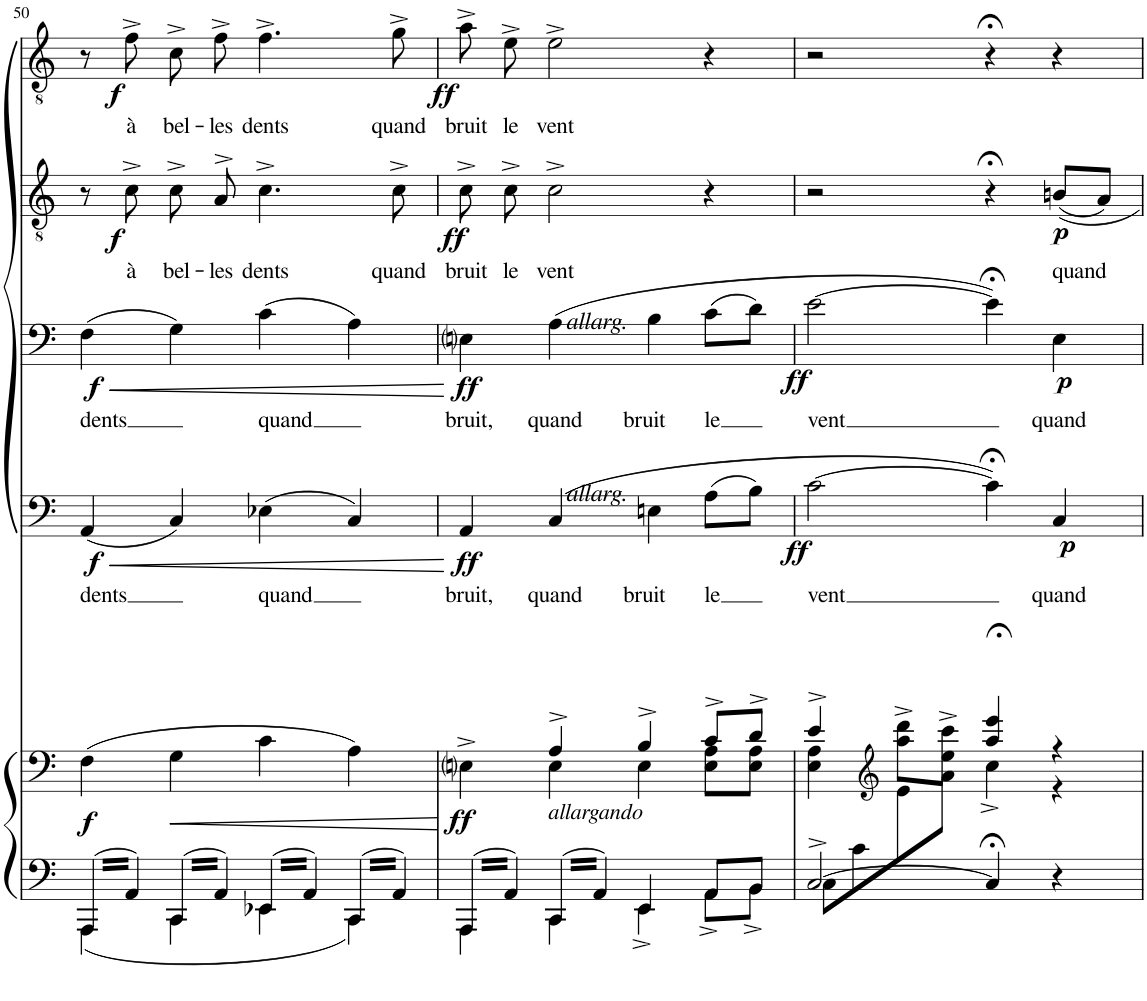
**kern	**kern	**dynam	**kern	**text	**dynam	**kern	**text	**dynam	**kern	**text	**dynam	**kern	**text	**dynam
*part5	*part5	*part5	*part4	*part4	*part4	*part3	*part3	*part3	*part2	*part2	*part2	*part1	*part1	*part1
*staff6	*staff5	*staff5/6	*staff4	*staff4	*staff4	*staff3	*staff3	*staff3	*staff2	*staff2	*staff2	*staff1	*staff1	*staff1
*I"Piano	*	*	*I"Basse II	*	*	*I"Basse I	*	*	*I"Ténor II	*	*	*I"Ténor I	*	*
*I'Pno	*	*	*	*	*	*	*	*	*	*	*	*	*	*
!!LO:PB:g=z
*clefF4	*clefF4	*	*clefF4	*	*	*clefF4	*	*	*clefGv2	*	*	*clefGv2	*	*
*k[]	*k[]	*	*k[]	*	*	*k[]	*	*	*k[]	*	*	*k[]	*	*
*M4/4	*M4/4	*	*M4/4	*	*	*M4/4	*	*	*M4/4	*	*	*M4/4	*	*
*met(c)	*met(c)	*	*met(c)	*	*	*met(c)	*	*	*met(c)	*	*	*met(c)	*	*
=50	=50	=50	=50	=50	=50	=50	=50	=50	=50	=50	=50	=50	=50	=50
*^	*	*	*	*	*	*	*	*	*	*	*	*	*	*
!	!	!	!LO:DY:b	!	!LO:LY:b	!LO:HP:b	!	!LO:LY:b	!LO:HP:b	!	!	!	!	!	!
!	!	!	!	!	!	!LO:DY:n=1:b	!	!	!LO:DY:n=1:b	!	!	!	!	!	!
12.AAA/	4AAA\	(4F\	f	(4AA/	dents	< f	(4F\	dents	< f	8r	.	.	8r	.	.
!	!	!	!	!	!	!	!	!	!	!	!LO:LY:b	!LO:DY:b	!	!LO:LY:b	!LO:DY:b
12.AA/	.	.	.	.	.	.	.	.	.	8c^\	à	f	8f^\	à	f
!	!	!	!LO:HP:b	!	!	!	!	!	!	!	!LO:LY:b	!	!	!LO:LY:b	!
12.CC/	4CC\	4G\	<	4C/)	.	.	4G\)	.	.	8c^\	bel-	.	8c^\L	bel-	.
!	!	!	!	!	!	!	!	!	!	!	!LO:LY:b	!	!	!LO:LY:b	!
12.AA/	.	.	.	.	.	.	.	.	.	8A^>/	-les	.	8f^\J	-les	.
!	!	!	!	!	!LO:LY:b	!	!	!LO:LY:b	!	!	!LO:LY:b	!	!	!LO:LY:b	!
12.EE-X/	4EE-\	4c\	.	(4E-X\	quand	.	(4c\	quand	.	4.c^\	dents	.	4.f^\	dents	.
12.AA/	.	.	.	.	.	.	.	.	.	.	.	.	.	.	.
12.CC/	4CC\	4A\)	.	4C/)	.	.	4A\)	.	.	.	.	.	.	.	.
!	!	!	!	!	!	!	!	!	!	!	!LO:LY:b	!	!	!LO:LY:b	!
12.AA/	.	.	.	.	.	.	.	.	.	8c^\	quand	.	8g^\	quand	.
*v	*v	*	*	*	*	*	*	*	*	*	*	*	*	*	*
.	.	[	.	.	[	.	.	[	.	.	.	.	.	.
=51	=51	=51	=51	=51	=51	=51	=51	=51	=51	=51	=51	=51	=51	=51
*^	*^	*	*	*	*	*	*	*	*	*	*	*	*	*
!	!	!	!	!LO:DY:b	!	!LO:LY:b	!LO:DY:b	!	!LO:LY:b	!LO:DY:b	!	!LO:LY:b	!LO:DY:b	!	!LO:LY:b	!LO:DY:b
12.AAA/	4AAA\	4Eni^>\	4ryy	ff	4AA/	bruit,	ff	4Eni\	bruit,	ff	8c^\	bruit	ff	8a^\L	bruit	ff
!	!	!	!	!	!	!	!	!	!	!	!	!LO:LY:b	!	!	!LO:LY:b	!
12.AA/	.	.	.	.	.	.	.	.	.	.	8c^\	le	.	8e^\J	le	.
!	!	!	!	!	!	!	!	!LO:TX:a:i:t=allarg.	!	!	!	!	!	!	!	!
!	!	!	!	!	!LO:TX:a:i:t=allarg.	!	!	!	!	!	!	!	!	!	!	!
!LO:TX:a:i:t=allargando	!	!	!	!	!	!	!	!	!	!	!	!	!	!	!	!
!	!	!	!	!	!	!LO:LY:b	!	!	!LO:LY:b	!	!	!LO:LY:b	!	!	!LO:LY:b	!
12.CC/	4CC\	4A^/	4E\	.	(4C/	quand	.	(4A\	quand	.	2c^\	vent	.	2e^\	vent	.
12.AA/	.	.	.	.	.	.	.	.	.	.	.	.	.	.	.	.
!	!	!	!	!	!	!LO:LY:b	!	!	!LO:LY:b	!	!	!	!	!	!	!
4EE/	4EE^\	4B^/	4E\	.	4En\	bruit	.	4B\	bruit	.	.	.	.	.	.	.
!	!	!	!	!	!	!LO:LY:b	!	!	!LO:LY:b	!	!	!	!	!	!	!
8AA/L	8AA^\L	8c^/L	8E\ 8A\L	.	(8A\L	le	.	(8c\L	le	.	4r	.	.	4r	.	.
8BB/J	8BB^\J	8d^/J	8E\ 8A\J	.	8B\J)	.	.	8d\J)	.	.	.	.	.	.	.	.
=52	=52	=52	=52	=52	=52	=52	=52	=52	=52	=52	=52	=52	=52	=52	=52	=52
*	*	*	*^	*	*	*	*	*	*	*	*	*	*	*	*	*
!	!	!	!	!	!	!	!LO:LY:b	!LO:DY:b	!	!LO:LY:b	!LO:DY:b	!	!	!	!	!	!
[2C^>/	8C\L	4e^/	4E\ 4A\	4ryy	.	[2c\	vent	ff	[2e\	vent	ff	2r	.	.	2r	.	.
.	8c\	.	.	.	.	.	.	.	.	.	.	.	.	.	.	.	.
*	*	*clefG2	*	*	*	*	*	*	*	*	*	*	*	*	*	*	*
.	2.ryy	8aa\^ 8ddd\^L	4ryy	8e\	.	.	.	.	.	.	.	.	.	.	.	.	.
.	.	8ee\^ 8ccc\^J	.	8a\J	.	.	.	.	.	.	.	.	.	.	.	.	.
4C;</]	.	4aa/;< 4eee/;<	4cc^\	2ryy	.	4c;<\])	.	.	4e;<\])	.	.	4r;<	.	.	4r;<	.	.
!	!	!	!	!	!	!	!LO:LY:b	!LO:DY:b	!	!LO:LY:b	!LO:DY:b	!	!LO:LY:b	!LO:DY:b	!	!	!
4r	.	4r	4r	.	.	4C/	quand	p	4E\	quand	p	(8Bn/L	quand	p	4r	.	.
.	.	.	.	.	.	.	.	.	.	.	.	8A/J)	.	.	.	.	.
*v	*v	*	*	*	*	*	*	*	*	*	*	*	*	*	*	*	*
*	*v	*v	*v	*	*	*	*	*	*	*	*	*	*	*	*	*
=	=	=	=	=	=	=	=	=	=	=	=	=	=	=
*-	*-	*-	*-	*-	*-	*-	*-	*-	*-	*-	*-	*-	*-	*-
